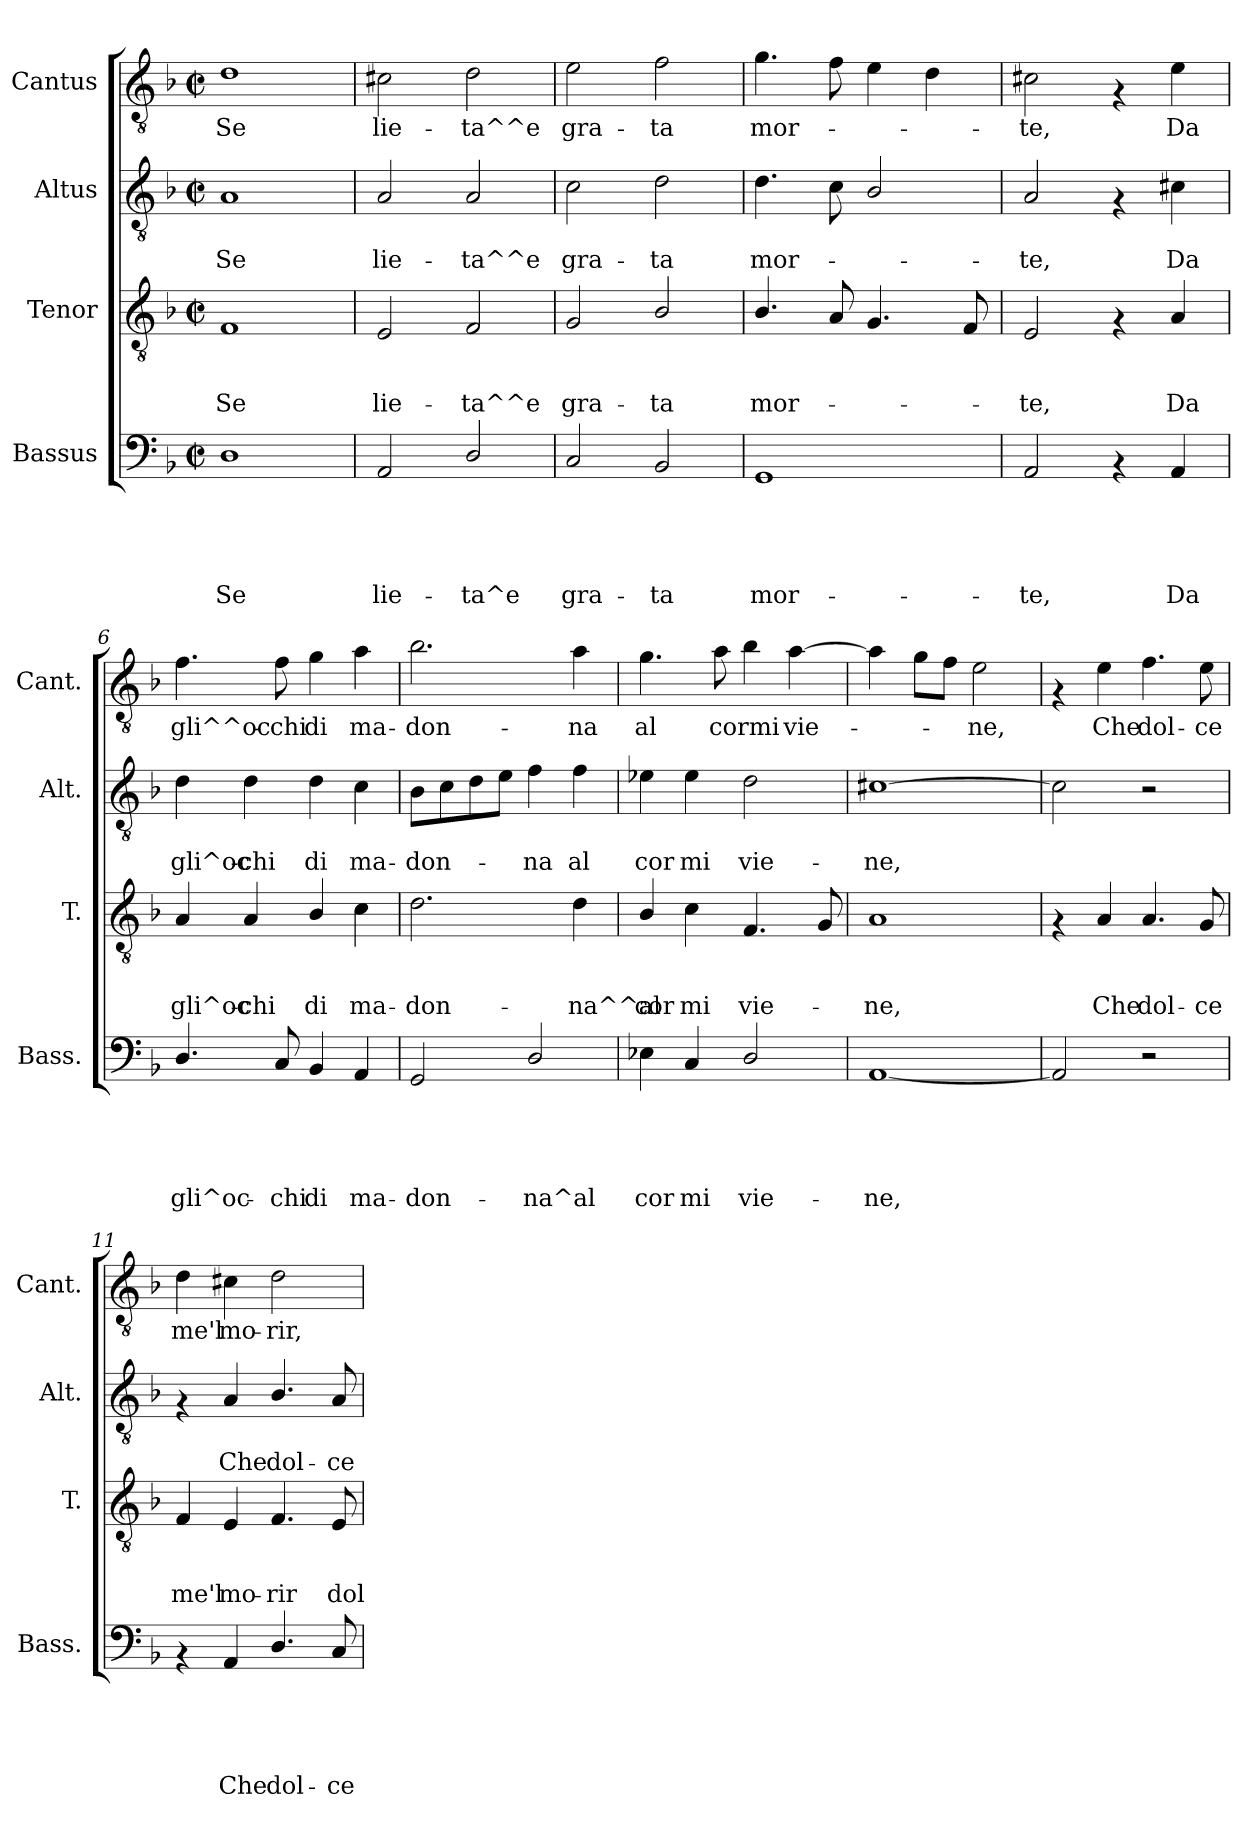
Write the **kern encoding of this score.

**kern	**text	**text	**text	**text	**text	**kern	**text	**text	**text	**kern	**text	**text	**kern	**text
*part4	*part4	*part4	*part4	*part4	*part4	*part3	*part3	*part3	*part3	*part2	*part2	*part2	*part1	*part1
*staff4	*staff4	*staff4	*staff4	*staff4	*staff4	*staff3	*staff3	*staff3	*staff3	*staff2	*staff2	*staff2	*staff1	*staff1
*I"Bassus	*	*	*	*	*	*I"Tenor	*	*	*	*I"Altus	*	*	*I"Cantus	*
*I'Bass.	*	*	*	*	*	*I'T.	*	*	*	*I'Alt.	*	*	*I'Cant.	*
*clefF4	*	*	*	*	*	*clefGv2	*	*	*	*clefGv2	*	*	*clefGv2	*
*k[b-]	*	*	*	*	*	*k[b-]	*	*	*	*k[b-]	*	*	*k[b-]	*
*F:	*	*	*	*	*	*F:	*	*	*	*F:	*	*	*F:	*
*M2/2	*	*	*	*	*	*M2/2	*	*	*	*M2/2	*	*	*M2/2	*
*met(c|)	*	*	*	*	*	*met(c|)	*	*	*	*met(c|)	*	*	*met(c|)	*
=1	=1	=1	=1	=1	=1	=1	=1	=1	=1	=1	=1	=1	=1	=1
!	!	!	!	!	!LO:LY:b	!	!	!	!LO:LY:b	!	!	!LO:LY:b	!	!LO:LY:b
1D	.	.	.	.	Se	1F	.	.	Se	1A	.	Se	1d	Se
=2	=2	=2	=2	=2	=2	=2	=2	=2	=2	=2	=2	=2	=2	=2
!	!	!	!	!	!LO:LY:b	!	!	!	!LO:LY:b	!	!	!LO:LY:b	!	!LO:LY:b
2AA/	.	.	.	.	lie-	2E/	.	.	lie-	2A/	.	lie-	2c#X\	lie-
!	!	!	!	!	!LO:LY:b	!	!	!	!LO:LY:b	!	!	!LO:LY:b	!	!LO:LY:b
2D/	.	.	.	.	-ta^e	2F/	.	.	-ta^^e	2A/	.	-ta^^e	2d\	-ta^^e
=3	=3	=3	=3	=3	=3	=3	=3	=3	=3	=3	=3	=3	=3	=3
!	!	!	!	!	!LO:LY:b	!	!	!	!LO:LY:b	!	!	!LO:LY:b	!	!LO:LY:b
2C/	.	.	.	.	gra-	2G/	.	.	gra-	2c\	.	gra-	2e\	gra-
!	!	!	!	!	!LO:LY:b	!	!	!	!LO:LY:b	!	!	!LO:LY:b	!	!LO:LY:b
2BB-/	.	.	.	.	-ta	2B-/	.	.	-ta	2d\	.	-ta	2f\	-ta
=4	=4	=4	=4	=4	=4	=4	=4	=4	=4	=4	=4	=4	=4	=4
!	!	!	!	!	!LO:LY:b	!	!	!	!LO:LY:b	!	!	!LO:LY:b	!	!LO:LY:b
1GG	.	.	.	.	mor-	4.B-/	.	.	mor-	4.d\	.	mor-	4.g\	mor-
.	.	.	.	.	.	8A/	.	.	.	8c\	.	.	8f\	.
.	.	.	.	.	.	4.G/	.	.	.	2B-/	.	.	4e\	.
.	.	.	.	.	.	.	.	.	.	.	.	.	4d\	.
.	.	.	.	.	.	8F/	.	.	.	.	.	.	.	.
=5	=5	=5	=5	=5	=5	=5	=5	=5	=5	=5	=5	=5	=5	=5
!	!	!	!	!	!LO:LY:b	!	!	!	!LO:LY:b	!	!	!LO:LY:b	!	!LO:LY:b
2AA/	.	.	.	.	-te,	2E/	.	.	-te,	2A/	.	-te,	2c#X\	-te,
4rAA	.	.	.	.	.	4rF	.	.	.	4rF	.	.	4rF	.
!	!	!	!	!	!LO:LY:b	!	!	!	!LO:LY:b	!	!	!LO:LY:b	!	!LO:LY:b
4AA/	.	.	.	.	Da	4A/	.	.	Da	4c#X\	.	Da	4e\	Da
=6	=6	=6	=6	=6	=6	=6	=6	=6	=6	=6	=6	=6	=6	=6
!	!	!	!	!	!LO:LY:b	!	!	!	!LO:LY:b	!	!	!LO:LY:b	!	!LO:LY:b
4.D/	.	.	.	.	gli^oc-	4A/	.	.	gli^oc-	4d\	.	gli^oc-	4.f\	gli^^oc-
!	!	!	!	!	!	!	!	!	!LO:LY:b	!	!	!LO:LY:b	!	!
.	.	.	.	.	.	4A/	.	.	-chi	4d\	.	-chi	.	.
!	!	!	!	!	!LO:LY:b	!	!	!	!	!	!	!	!	!LO:LY:b
8C/	.	.	.	.	-chi	.	.	.	.	.	.	.	8f\	-chi
!	!	!	!	!	!LO:LY:b	!	!	!	!LO:LY:b	!	!	!LO:LY:b	!	!LO:LY:b
4BB-/	.	.	.	.	di	4B-/	.	.	di	4d\	.	di	4g\	di
!	!	!	!	!	!LO:LY:b	!	!	!	!LO:LY:b	!	!	!LO:LY:b	!	!LO:LY:b
4AA/	.	.	.	.	ma-	4c\	.	.	ma-	4c\	.	ma-	4a\	ma-
=7	=7	=7	=7	=7	=7	=7	=7	=7	=7	=7	=7	=7	=7	=7
!	!	!	!	!	!LO:LY:b	!	!	!	!LO:LY:b	!	!	!LO:LY:b	!	!LO:LY:b
2GG/	.	.	.	.	-don-	2.d\	.	.	-don-	8B-\L	.	-don-	2.b-\	-don-
.	.	.	.	.	.	.	.	.	.	8c\	.	.	.	.
.	.	.	.	.	.	.	.	.	.	8d\	.	.	.	.
.	.	.	.	.	.	.	.	.	.	8e\J	.	.	.	.
!	!	!	!	!	!LO:LY:b	!	!	!	!	!	!	!LO:LY:b	!	!
2D/	.	.	.	.	-na^al	.	.	.	.	4f\	.	-na	.	.
!	!	!	!	!	!	!	!	!	!LO:LY:b	!	!	!LO:LY:b	!	!LO:LY:b
.	.	.	.	.	.	4d\	.	.	-na^^al	4f\	.	al	4a\	-na
!!LO:LB:g=z
=8	=8	=8	=8	=8	=8	=8	=8	=8	=8	=8	=8	=8	=8	=8
!	!	!	!	!	!LO:LY:b	!	!	!	!LO:LY:b	!	!	!LO:LY:b	!	!LO:LY:b
4E-X\	.	.	.	.	cor	4B-/	.	.	cor	4e-X\	.	cor	4.g\	al
!	!	!	!	!	!LO:LY:b	!	!	!	!LO:LY:b	!	!	!LO:LY:b	!	!
4C/	.	.	.	.	mi	4c\	.	.	mi	4e-\	.	mi	.	.
!	!	!	!	!	!	!	!	!	!	!	!	!	!	!LO:LY:b
.	.	.	.	.	.	.	.	.	.	.	.	.	8a\	cormi
!	!	!	!	!	!LO:LY:b	!	!	!	!LO:LY:b	!	!	!LO:LY:b	!	!
2D/	.	.	.	.	vie-	4.F/	.	.	vie-	2d\	.	vie-	4b-\	.
!	!	!	!	!	!	!	!	!	!	!	!	!	!	!LO:LY:b
.	.	.	.	.	.	.	.	.	.	.	.	.	[>4a\	vie-
.	.	.	.	.	.	8G/	.	.	.	.	.	.	.	.
=9	=9	=9	=9	=9	=9	=9	=9	=9	=9	=9	=9	=9	=9	=9
!	!	!	!	!	!LO:LY:b	!	!	!	!LO:LY:b	!	!	!LO:LY:b	!	!
[<1AA	.	.	.	.	-ne,	1A	.	.	-ne,	[>1c#X	.	-ne,	4a\]	.
.	.	.	.	.	.	.	.	.	.	.	.	.	8g\L	.
.	.	.	.	.	.	.	.	.	.	.	.	.	8f\J	.
!	!	!	!	!	!	!	!	!	!	!	!	!	!	!LO:LY:b
.	.	.	.	.	.	.	.	.	.	.	.	.	2e\	-ne,
=10	=10	=10	=10	=10	=10	=10	=10	=10	=10	=10	=10	=10	=10	=10
2AA/]	.	.	.	.	.	4rF	.	.	.	2c#\]	.	.	4rF	.
!	!	!	!	!	!	!	!	!	!LO:LY:b	!	!	!	!	!LO:LY:b
.	.	.	.	.	.	4A/	.	.	Che	.	.	.	4e\	Che
!	!	!	!	!	!	!	!	!	!LO:LY:b	!	!	!	!	!LO:LY:b
2r	.	.	.	.	.	4.A/	.	.	dol-	2r	.	.	4.f\	dol-
!	!	!	!	!	!	!	!	!	!LO:LY:b	!	!	!	!	!LO:LY:b
.	.	.	.	.	.	8G/	.	.	-ce	.	.	.	8e\	-ce
=11	=11	=11	=11	=11	=11	=11	=11	=11	=11	=11	=11	=11	=11	=11
!	!	!	!	!	!	!	!	!	!LO:LY:b	!	!	!	!	!LO:LY:b
4rAA	.	.	.	.	.	4F/	.	.	me'l	4rF	.	.	4d\	me'l
!	!	!	!	!	!LO:LY:b	!	!	!	!LO:LY:b	!	!	!LO:LY:b	!	!LO:LY:b
4AA/	.	.	.	.	Che	4E/	.	.	mo-	4A/	.	Che	4c#X\	mo-
!	!	!	!	!	!LO:LY:b	!	!	!	!LO:LY:b	!	!	!LO:LY:b	!	!LO:LY:b
4.D/	.	.	.	.	dol-	4.F/	.	.	-rir	4.B-/	.	dol-	2d\	-rir,
!	!	!	!	!	!LO:LY:b	!	!	!	!LO:LY:b	!	!	!LO:LY:b	!	!
8C/	.	.	.	.	-ce	8E/	.	.	dol-	8A/	.	-ce	.	.
=	=	=	=	=	=	=	=	=	=	=	=	=	=	=
*-	*-	*-	*-	*-	*-	*-	*-	*-	*-	*-	*-	*-	*-	*-
